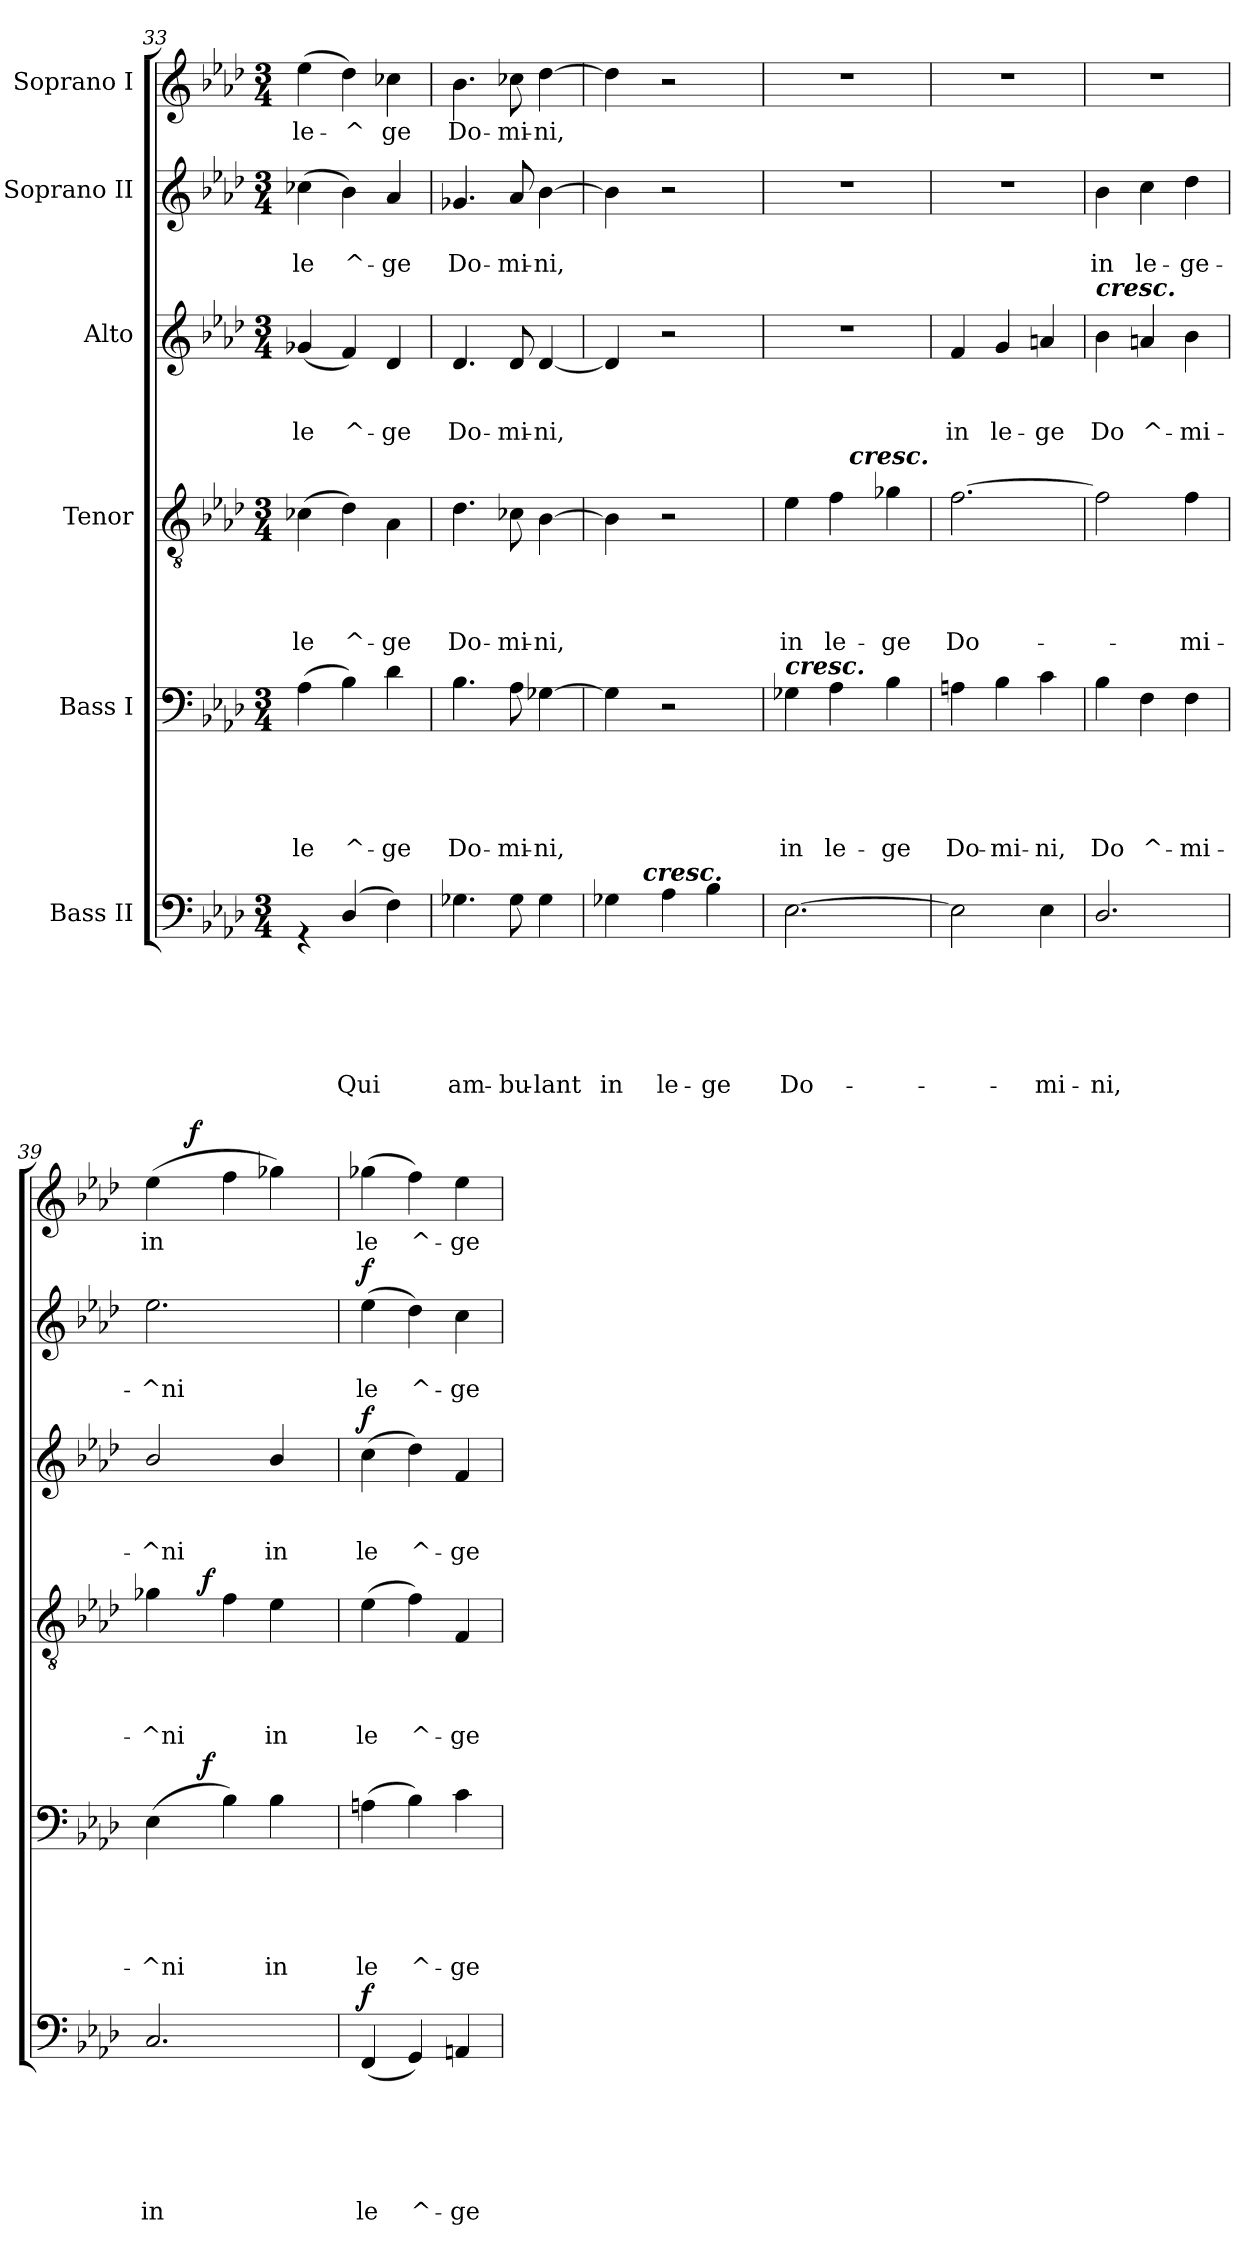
**kern	**text	**text	**text	**text	**text	**text	**dynam	**kern	**text	**text	**text	**text	**text	**dynam	**kern	**text	**text	**text	**text	**dynam	**kern	**text	**text	**text	**dynam	**kern	**text	**text	**dynam	**kern	**text	**dynam
*part6	*part6	*part6	*part6	*part6	*part6	*part6	*part6	*part5	*part5	*part5	*part5	*part5	*part5	*part5	*part4	*part4	*part4	*part4	*part4	*part4	*part3	*part3	*part3	*part3	*part3	*part2	*part2	*part2	*part2	*part1	*part1	*part1
*staff6	*staff6	*staff6	*staff6	*staff6	*staff6	*staff6	*staff6	*staff5	*staff5	*staff5	*staff5	*staff5	*staff5	*staff5	*staff4	*staff4	*staff4	*staff4	*staff4	*staff4	*staff3	*staff3	*staff3	*staff3	*staff3	*staff2	*staff2	*staff2	*staff2	*staff1	*staff1	*staff1
*I"Bass II	*	*	*	*	*	*	*	*I"Bass I	*	*	*	*	*	*	*I"Tenor	*	*	*	*	*	*I"Alto	*	*	*	*	*I"Soprano II	*	*	*	*I"Soprano I	*	*
*clefF4	*	*	*	*	*	*	*	*clefF4	*	*	*	*	*	*	*clefGv2	*	*	*	*	*	*clefG2	*	*	*	*	*clefG2	*	*	*	*clefG2	*	*
*k[b-e-a-d-]	*	*	*	*	*	*	*	*k[b-e-a-d-]	*	*	*	*	*	*	*k[b-e-a-d-]	*	*	*	*	*	*k[b-e-a-d-]	*	*	*	*	*k[b-e-a-d-]	*	*	*	*k[b-e-a-d-]	*	*
*A-:	*	*	*	*	*	*	*	*A-:	*	*	*	*	*	*	*A-:	*	*	*	*	*	*A-:	*	*	*	*	*A-:	*	*	*	*A-:	*	*
*M3/4	*	*	*	*	*	*	*	*M3/4	*	*	*	*	*	*	*M3/4	*	*	*	*	*	*M3/4	*	*	*	*	*M3/4	*	*	*	*M3/4	*	*
=33	=33	=33	=33	=33	=33	=33	=33	=33	=33	=33	=33	=33	=33	=33	=33	=33	=33	=33	=33	=33	=33	=33	=33	=33	=33	=33	=33	=33	=33	=33	=33	=33
!	!	!	!	!	!	!	!	!	!	!	!	!	!LO:LY:b	!	!	!	!	!	!LO:LY:b	!	!	!	!	!LO:LY:b	!	!	!	!LO:LY:b	!	!	!LO:LY:b	!
4rGG	.	.	.	.	.	.	.	(>4A-\	.	.	.	.	le	.	(>4c-X\	.	.	.	le	.	(<4g-X/	.	.	le	.	(>4cc-X\	.	le	.	(>4ee-\	le-	.
!	!	!	!	!	!	!LO:LY:b	!	!	!	!	!	!	!LO:LY:b	!	!	!	!	!	!LO:LY:b	!	!	!	!	!LO:LY:b	!	!	!	!LO:LY:b	!	!	!LO:LY:b	!
(<4D-/	.	.	.	.	.	Qui	.	4B-\)	.	.	.	.	^-	.	4d-\)	.	.	.	^-	.	4f/)	.	.	^-	.	4b-\)	.	^-	.	4dd-\)	-^	.
!	!	!	!	!	!	!	!	!	!	!	!	!	!LO:LY:b	!	!	!	!	!	!LO:LY:b	!	!	!	!	!LO:LY:b	!	!	!	!LO:LY:b	!	!	!LO:LY:b	!
4F\)	.	.	.	.	.	.	.	4d-\	.	.	.	.	-ge	.	4A-\	.	.	.	-ge	.	4d-/	.	.	-ge	.	4a-/	.	-ge	.	4cc-X\	ge	.
=34	=34	=34	=34	=34	=34	=34	=34	=34	=34	=34	=34	=34	=34	=34	=34	=34	=34	=34	=34	=34	=34	=34	=34	=34	=34	=34	=34	=34	=34	=34	=34	=34
!	!	!	!	!	!	!LO:LY:b	!	!	!	!	!	!	!LO:LY:b	!	!	!	!	!	!LO:LY:b	!	!	!	!	!LO:LY:b	!	!	!	!LO:LY:b	!	!	!LO:LY:b	!
4.G-X\	.	.	.	.	.	am-	.	4.B-\	.	.	.	.	Do-	.	4.d-\	.	.	.	Do-	.	4.d-/	.	.	Do-	.	4.g-X/	.	Do-	.	4.b-\	Do-	.
!	!	!	!	!	!	!LO:LY:b	!	!	!	!	!	!	!LO:LY:b	!	!	!	!	!	!LO:LY:b	!	!	!	!	!LO:LY:b	!	!	!	!LO:LY:b	!	!	!LO:LY:b	!
8G-\	.	.	.	.	.	-bu-	.	8A-\	.	.	.	.	-mi-	.	8c-X\	.	.	.	-mi-	.	8d-/	.	.	-mi-	.	8a-/	.	-mi-	.	8cc-X\	-mi-	.
!	!	!	!	!	!	!LO:LY:b	!	!	!	!	!	!	!LO:LY:b	!	!	!	!	!	!LO:LY:b	!	!	!	!	!LO:LY:b	!	!	!	!LO:LY:b	!	!	!LO:LY:b	!
4G-\	.	.	.	.	.	-lant	.	[>4G-X\	.	.	.	.	-ni,	.	[>4B-\	.	.	.	-ni,	.	[<4d-/	.	.	-ni,	.	[>4b-\	.	-ni,	.	[>4dd-\	-ni,	.
=35	=35	=35	=35	=35	=35	=35	=35	=35	=35	=35	=35	=35	=35	=35	=35	=35	=35	=35	=35	=35	=35	=35	=35	=35	=35	=35	=35	=35	=35	=35	=35	=35
!	!	!	!	!	!	!LO:LY:b	!	!	!	!	!	!	!	!	!	!	!	!	!	!	!	!	!	!	!	!	!	!	!	!	!	!
*^	*	*	*	*	*	*	*	*	*	*	*	*	*	*	*	*	*	*	*	*	*	*	*	*	*	*	*	*	*	*	*	*
4G-X\	8.ryy	.	.	.	.	.	in	.	4G-\]	.	.	.	.	.	.	4B-\]	.	.	.	.	.	4d-/]	.	.	.	.	4b-\]	.	.	.	4dd-\]	.	.
!	!LO:TX:a:Bi:t=cresc.	!	!	!	!	!	!	!	!	!	!	!	!	!	!	!	!	!	!	!	!	!	!	!	!	!	!	!	!	!	!	!	!
.	2ryy	.	.	.	.	.	.	.	.	.	.	.	.	.	.	.	.	.	.	.	.	.	.	.	.	.	.	.	.	.	.	.	.
!	!	!	!	!	!	!	!LO:LY:b	!	!	!	!	!	!	!	!	!	!	!	!	!	!	!	!	!	!	!	!	!	!	!	!	!	!
4A-\	.	.	.	.	.	.	le-	.	2r	.	.	.	.	.	.	2r	.	.	.	.	.	2r	.	.	.	.	2r	.	.	.	2r	.	.
!	!	!	!	!	!	!	!LO:LY:b	!	!	!	!	!	!	!	!	!	!	!	!	!	!	!	!	!	!	!	!	!	!	!	!	!	!
4B-\	.	.	.	.	.	.	-ge	.	.	.	.	.	.	.	.	.	.	.	.	.	.	.	.	.	.	.	.	.	.	.	.	.	.
.	16ryy	.	.	.	.	.	.	.	.	.	.	.	.	.	.	.	.	.	.	.	.	.	.	.	.	.	.	.	.	.	.	.	.
=36	=36	=36	=36	=36	=36	=36	=36	=36	=36	=36	=36	=36	=36	=36	=36	=36	=36	=36	=36	=36	=36	=36	=36	=36	=36	=36	=36	=36	=36	=36	=36	=36	=36
!	!	!	!	!	!	!	!	!	!LO:TX:a:Bi:t=cresc.	!	!	!	!	!	!	!	!	!	!	!	!	!	!	!	!	!	!	!	!	!	!	!	!
!	!	!	!	!	!	!	!LO:LY:b	!	!	!	!	!	!	!LO:LY:b	!	!	!	!	!	!LO:LY:b	!	!	!	!	!	!	!	!	!	!	!	!	!
*v	*v	*	*	*	*	*	*	*	*	*	*	*	*	*	*	*^	*	*	*	*	*	*	*	*	*	*	*	*	*	*	*	*	*
[>2.E-\	.	.	.	.	.	Do-	.	4G-X\	.	.	.	.	in	.	4e-\	4ryy	.	.	.	in	.	2.r	.	.	.	.	2.r	.	.	.	2.r	.	.
!	!	!	!	!	!	!	!	!	!	!	!	!	!LO:LY:b	!	!	!	!	!	!	!LO:LY:b	!	!	!	!	!	!	!	!	!	!	!	!	!
.	.	.	.	.	.	.	.	4A-\	.	.	.	.	le-	.	4f\	16ryy	.	.	.	le-	.	.	.	.	.	.	.	.	.	.	.	.	.
!	!	!	!	!	!	!	!	!	!	!	!	!	!	!	!	!LO:TX:a:Bi:t=cresc.	!	!	!	!	!	!	!	!	!	!	!	!	!	!	!	!	!
.	.	.	.	.	.	.	.	.	.	.	.	.	.	.	.	4..ryy	.	.	.	.	.	.	.	.	.	.	.	.	.	.	.	.	.
!	!	!	!	!	!	!	!	!	!	!	!	!	!LO:LY:b	!	!	!	!	!	!	!LO:LY:b	!	!	!	!	!	!	!	!	!	!	!	!	!
.	.	.	.	.	.	.	.	4B-\	.	.	.	.	-ge	.	4g-X\	.	.	.	.	-ge	.	.	.	.	.	.	.	.	.	.	.	.	.
=37	=37	=37	=37	=37	=37	=37	=37	=37	=37	=37	=37	=37	=37	=37	=37	=37	=37	=37	=37	=37	=37	=37	=37	=37	=37	=37	=37	=37	=37	=37	=37	=37	=37
!	!	!	!	!	!	!	!	!	!	!	!	!	!LO:LY:b	!	!	!	!	!	!	!LO:LY:b	!	!	!	!	!LO:LY:b	!	!	!	!	!	!	!	!
*	*	*	*	*	*	*	*	*	*	*	*	*	*	*	*v	*v	*	*	*	*	*	*	*	*	*	*	*	*	*	*	*	*	*
2E-\]	.	.	.	.	.	.	.	4An\	.	.	.	.	Do-	.	[>2.f\	.	.	.	Do-	.	4f/	.	.	in	.	2.r	.	.	.	2.r	.	.
!	!	!	!	!	!	!	!	!	!	!	!	!	!LO:LY:b	!	!	!	!	!	!	!	!	!	!	!LO:LY:b	!	!	!	!	!	!	!	!
.	.	.	.	.	.	.	.	4B-\	.	.	.	.	-mi-	.	.	.	.	.	.	.	4g/	.	.	le-	.	.	.	.	.	.	.	.
!	!	!	!	!	!	!LO:LY:b	!	!	!	!	!	!	!LO:LY:b	!	!	!	!	!	!	!	!	!	!	!LO:LY:b	!	!	!	!	!	!	!	!
4E-\	.	.	.	.	.	-mi-	.	4c\	.	.	.	.	-ni,	.	.	.	.	.	.	.	4an/	.	.	-ge	.	.	.	.	.	.	.	.
=38	=38	=38	=38	=38	=38	=38	=38	=38	=38	=38	=38	=38	=38	=38	=38	=38	=38	=38	=38	=38	=38	=38	=38	=38	=38	=38	=38	=38	=38	=38	=38	=38
!	!	!	!	!	!	!	!	!	!	!	!	!	!	!	!	!	!	!	!	!	!LO:TX:a:Bi:t=cresc.	!	!	!	!	!	!	!	!	!	!	!
!	!	!	!	!	!	!LO:LY:b	!	!	!	!	!	!	!LO:LY:b	!	!	!	!	!	!	!	!	!	!	!LO:LY:b	!	!	!	!LO:LY:b	!	!	!	!
2.D-/	.	.	.	.	.	-ni,	.	4B-\	.	.	.	.	Do	.	2f\]	.	.	.	.	.	4b-\	.	.	Do	.	4b-\	.	in	.	2.r	.	.
!	!	!	!	!	!	!	!	!	!	!	!	!	!LO:LY:b	!	!	!	!	!	!	!	!	!	!	!LO:LY:b	!	!	!	!LO:LY:b	!	!	!	!
.	.	.	.	.	.	.	.	4F\	.	.	.	.	^-	.	.	.	.	.	.	.	4an/	.	.	^-	.	4cc\	.	le-	.	.	.	.
!	!	!	!	!	!	!	!	!	!	!	!	!	!LO:LY:b	!	!	!	!	!	!LO:LY:b	!	!	!	!	!LO:LY:b	!	!	!	!LO:LY:b	!	!	!	!
.	.	.	.	.	.	.	.	4F\	.	.	.	.	-mi-	.	4f\	.	.	.	-mi-	.	4b-\	.	.	-mi-	.	4dd-\	.	-ge-	.	.	.	.
!!LO:PB:g=z
=39	=39	=39	=39	=39	=39	=39	=39	=39	=39	=39	=39	=39	=39	=39	=39	=39	=39	=39	=39	=39	=39	=39	=39	=39	=39	=39	=39	=39	=39	=39	=39	=39
!	!	!	!	!	!	!LO:LY:b	!	!	!	!	!	!	!LO:LY:b	!	!	!	!	!	!LO:LY:b	!	!	!	!	!LO:LY:b	!	!	!	!LO:LY:b	!	!	!LO:LY:b	!
*	*	*	*	*	*	*	*	*^	*	*	*	*	*	*	*^	*	*	*	*	*	*	*	*	*	*	*	*	*	*	*^	*	*
2.C/	.	.	.	.	.	in	.	(>4E-\	8.ryy	.	.	.	.	-^ni	.	4g-X\	8.ryy	.	.	.	-^ni	.	2b-/	.	.	-^ni	.	2.ee-\	.	-^ni	.	(>4ee-\	8ryy	in	.
.	.	.	.	.	.	.	.	.	.	.	.	.	.	.	.	.	.	.	.	.	.	.	.	.	.	.	.	.	.	.	.	.	32ryy	.	.
!	!	!	!	!	!	!	!	!	!	!	!	!	!	!	!	!	!	!	!	!	!	!	!	!	!	!	!	!	!	!	!	!	!	!	!LO:DY:a
.	.	.	.	.	.	.	.	.	.	.	.	.	.	.	.	.	.	.	.	.	.	.	.	.	.	.	.	.	.	.	.	.	2ryy	.	f
!	!	!	!	!	!	!	!	!	!	!	!	!	!	!	!LO:DY:a	!	!	!	!	!	!	!LO:DY:a	!	!	!	!	!	!	!	!	!	!	!	!	!
.	.	.	.	.	.	.	.	.	2ryy	.	.	.	.	.	f	.	2ryy	.	.	.	.	f	.	.	.	.	.	.	.	.	.	.	.	.	.
.	.	.	.	.	.	.	.	4B-\)	.	.	.	.	.	.	.	4f\	.	.	.	.	.	.	.	.	.	.	.	.	.	.	.	4ff\	.	.	.
!	!	!	!	!	!	!	!	!	!	!	!	!	!	!LO:LY:b	!	!	!	!	!	!	!LO:LY:b	!	!	!	!	!LO:LY:b	!	!	!	!	!	!	!	!	!
.	.	.	.	.	.	.	.	4B-\	.	.	.	.	.	in	.	4e-\	.	.	.	.	in	.	4b-/	.	.	in	.	.	.	.	.	4gg-X\)	.	.	.
.	.	.	.	.	.	.	.	.	.	.	.	.	.	.	.	.	.	.	.	.	.	.	.	.	.	.	.	.	.	.	.	.	16.ryy	.	.
.	.	.	.	.	.	.	.	.	16ryy	.	.	.	.	.	.	.	16ryy	.	.	.	.	.	.	.	.	.	.	.	.	.	.	.	.	.	.
=40	=40	=40	=40	=40	=40	=40	=40	=40	=40	=40	=40	=40	=40	=40	=40	=40	=40	=40	=40	=40	=40	=40	=40	=40	=40	=40	=40	=40	=40	=40	=40	=40	=40	=40	=40
!	!	!	!	!	!	!LO:LY:b	!LO:DY:a	!	!	!	!	!	!	!LO:LY:b	!	!	!	!	!	!	!LO:LY:b	!	!	!	!	!LO:LY:b	!LO:DY:a	!	!	!LO:LY:b	!LO:DY:a	!	!	!LO:LY:b	!
*	*	*	*	*	*	*	*	*v	*v	*	*	*	*	*	*	*	*	*	*	*	*	*	*	*	*	*	*	*	*	*	*	*v	*v	*	*
*	*	*	*	*	*	*	*	*	*	*	*	*	*	*	*v	*v	*	*	*	*	*	*	*	*	*	*	*	*	*	*	*	*	*
(<4FF/	.	.	.	.	.	le	f	(>4An\	.	.	.	.	le	.	(>4e-\	.	.	.	le	.	(>4cc\	.	.	le	f	(>4ee-\	.	le	f	(>4gg-X\	le	.
!	!	!	!	!	!	!LO:LY:b	!	!	!	!	!	!	!LO:LY:b	!	!	!	!	!	!LO:LY:b	!	!	!	!	!LO:LY:b	!	!	!	!LO:LY:b	!	!	!LO:LY:b	!
4GG/)	.	.	.	.	.	^-	.	4B-\)	.	.	.	.	^-	.	4f\)	.	.	.	^-	.	4dd-\)	.	.	^-	.	4dd-\)	.	^-	.	4ff\)	^-	.
!	!	!	!	!	!	!LO:LY:b	!	!	!	!	!	!	!LO:LY:b	!	!	!	!	!	!LO:LY:b	!	!	!	!	!LO:LY:b	!	!	!	!LO:LY:b	!	!	!LO:LY:b	!
4AAn/	.	.	.	.	.	-ge	.	4c\	.	.	.	.	-ge	.	4F/	.	.	.	-ge	.	4f/	.	.	-ge	.	4cc\	.	-ge	.	4ee-\	-ge	.
=	=	=	=	=	=	=	=	=	=	=	=	=	=	=	=	=	=	=	=	=	=	=	=	=	=	=	=	=	=	=	=	=
*-	*-	*-	*-	*-	*-	*-	*-	*-	*-	*-	*-	*-	*-	*-	*-	*-	*-	*-	*-	*-	*-	*-	*-	*-	*-	*-	*-	*-	*-	*-	*-	*-
